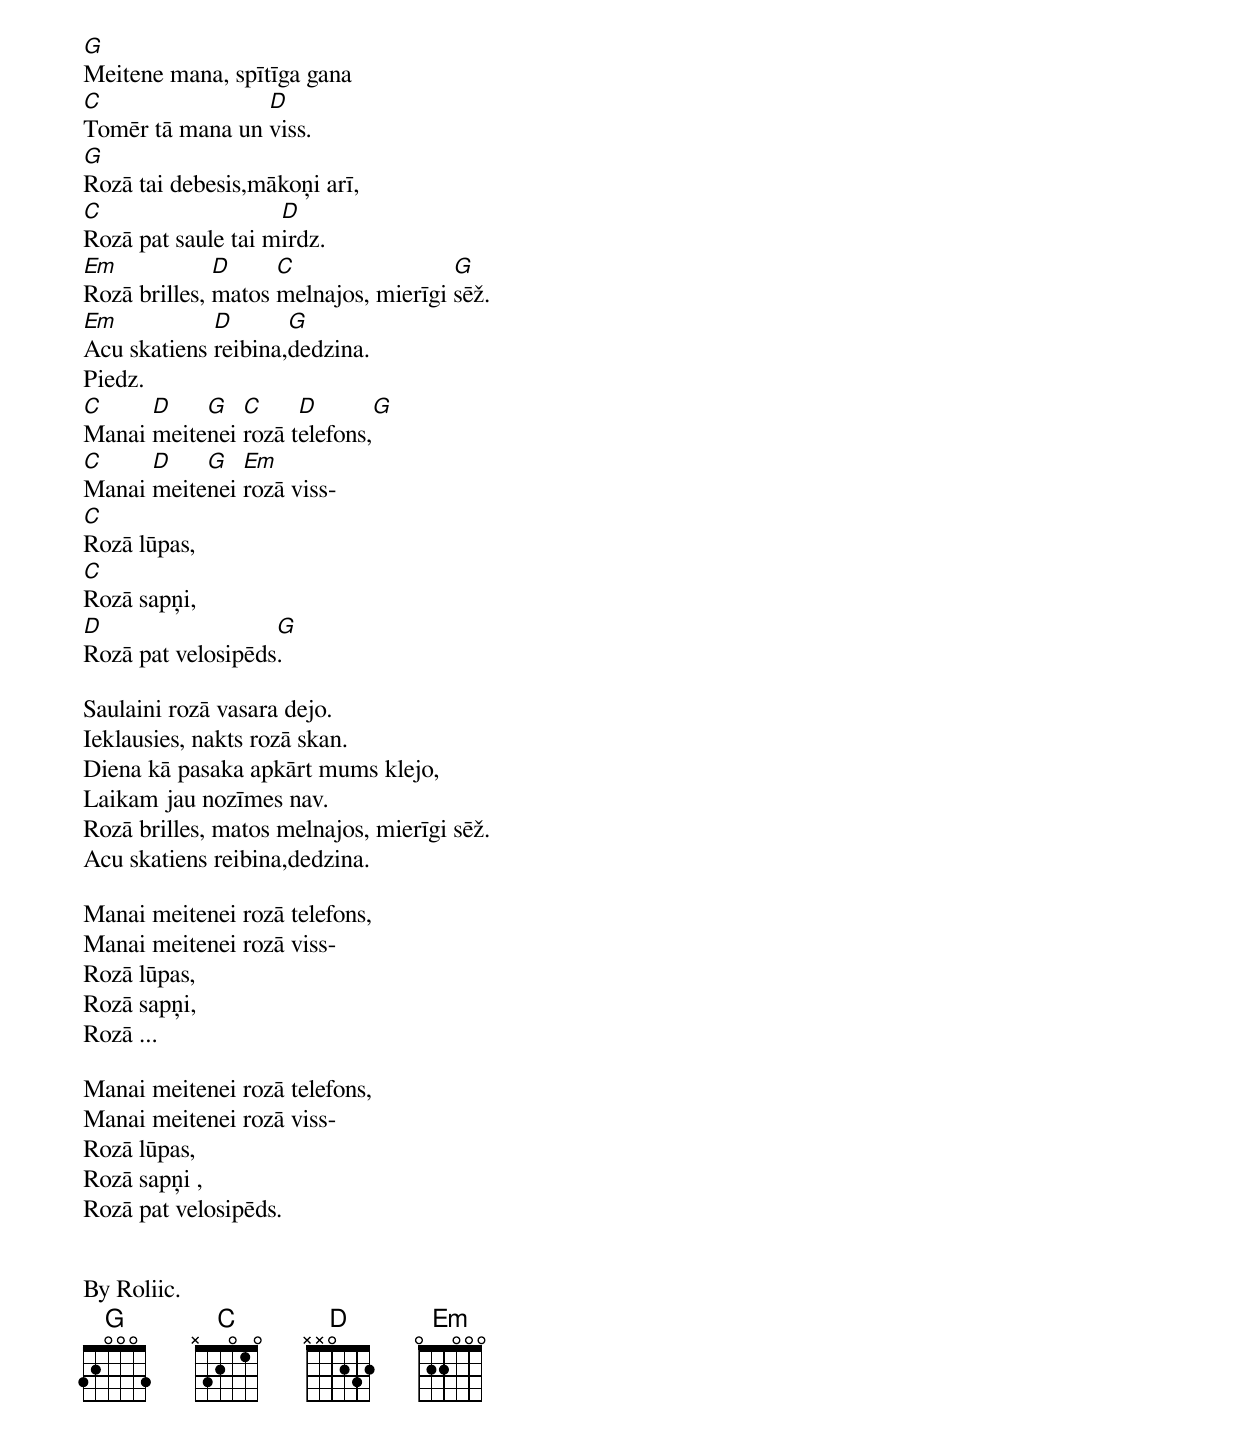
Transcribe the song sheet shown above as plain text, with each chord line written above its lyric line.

G
Meitene mana, spītīga gana
C                D
Tomēr tā mana un viss.
G
Rozā tai debesis,mākoņi arī,
C                   D
Rozā pat saule tai mirdz.
Em            D     C                 G
Rozā brilles, matos melnajos, mierīgi sēž.
Em           D       G
Acu skatiens reibina,dedzina.
Piedz.
C     D    G   C     D       G
Manai meitenei rozā telefons,
C     D    G   Em
Manai meitenei rozā viss-
C
Rozā lūpas,
C
Rozā sapņi,
D                  G
Rozā pat velosipēds.

Saulaini rozā vasara dejo.
Ieklausies, nakts rozā skan.
Diena kā pasaka apkārt mums klejo,
Laikam jau nozīmes nav.
Rozā brilles, matos melnajos, mierīgi sēž.
Acu skatiens reibina,dedzina.

Manai meitenei rozā telefons,
Manai meitenei rozā viss-
Rozā lūpas,
Rozā sapņi,
Rozā ...

Manai meitenei rozā telefons,
Manai meitenei rozā viss-
Rozā lūpas,
Rozā sapņi ,
Rozā pat velosipēds.


By Roliic.
